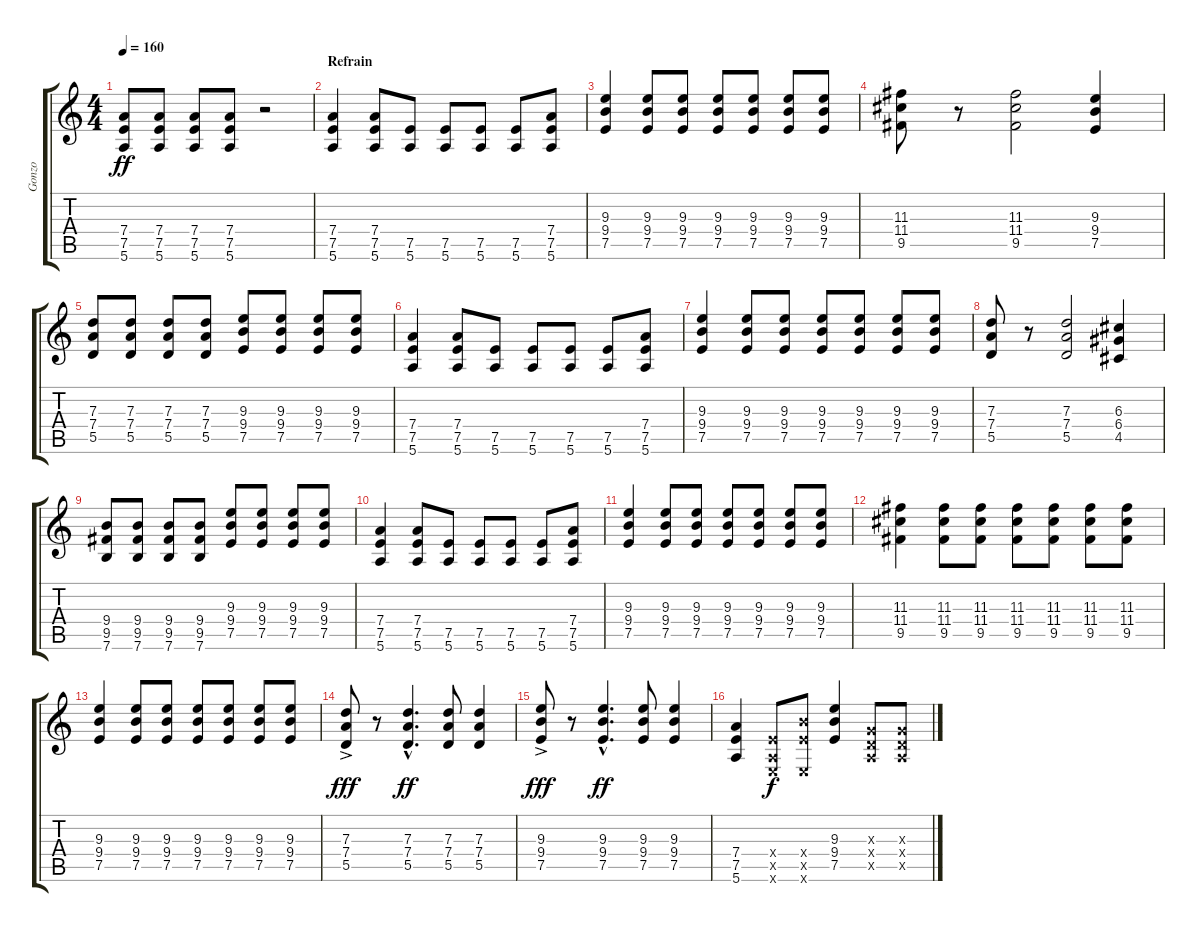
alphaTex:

\track ("Gonzo" "Gonzo") {instrument overdrivenguitar}
\staff {score tabs}
\tuning (E4 B3 G3 D3 A2 E2) {hide}
\ts (4 4)
\tempo 160
\clef g2
\ks c
(7.4 7.5 5.6).8{dy ff} (7.4 7.5 5.6).8 (7.4 7.5 5.6).8 (7.4 7.5 5.6).8 r.2 |
\section ("" "Refrain")
(7.4 7.5 5.6).4 (7.4 7.5 5.6).8 (7.5 5.6).8 (7.5 5.6).8 (7.5 5.6).8 (7.5 5.6).8 (7.4 7.5 5.6).8 |
(9.3 9.4 7.5).4 (9.3 9.4 7.5).8 (9.3 9.4 7.5).8 (9.3 9.4 7.5).8 (9.3 9.4 7.5).8 (9.3 9.4 7.5).8 (9.3 9.4 7.5).8 |
(11.3 11.4 9.5).8 r.8 (11.3 11.4 9.5).2 (9.3 9.4 7.5).4 |
(7.3 7.4 5.5).8 (7.3 7.4 5.5).8 (7.3 7.4 5.5).8 (7.3 7.4 5.5).8 (9.3 9.4 7.5).8 (9.3 9.4 7.5).8 (9.3 9.4 7.5).8 (9.3 9.4 7.5).8 |
(7.4 7.5 5.6).4 (7.4 7.5 5.6).8 (7.5 5.6).8 (7.5 5.6).8 (7.5 5.6).8 (7.5 5.6).8 (7.4 7.5 5.6).8 |
(9.3 9.4 7.5).4 (9.3 9.4 7.5).8 (9.3 9.4 7.5).8 (9.3 9.4 7.5).8 (9.3 9.4 7.5).8 (9.3 9.4 7.5).8 (9.3 9.4 7.5).8 |
(7.3 7.4 5.5).8 r.8 (7.3 7.4 5.5).2 (6.3 6.4 4.5).4 |
(9.4 9.5 7.6).8 (9.4 9.5 7.6).8 (9.4 9.5 7.6).8 (9.4 9.5 7.6).8 (9.3 9.4 7.5).8 (9.3 9.4 7.5).8 (9.3 9.4 7.5).8 (9.3 9.4 7.5).8 |
(7.4 7.5 5.6).4 (7.4 7.5 5.6).8 (7.5 5.6).8 (7.5 5.6).8 (7.5 5.6).8 (7.5 5.6).8 (7.4 7.5 5.6).8 |
(9.3 9.4 7.5).4 (9.3 9.4 7.5).8 (9.3 9.4 7.5).8 (9.3 9.4 7.5).8 (9.3 9.4 7.5).8 (9.3 9.4 7.5).8 (9.3 9.4 7.5).8 |
(11.3 11.4 9.5).4 (11.3 11.4 9.5).8 (11.3 11.4 9.5).8 (11.3 11.4 9.5).8 (11.3 11.4 9.5).8 (11.3 11.4 9.5).8 (11.3 11.4 9.5).8 |
(9.3 9.4 7.5).4 (9.3 9.4 7.5).8 (9.3 9.4 7.5).8 (9.3 9.4 7.5).8 (9.3 9.4 7.5).8 (9.3 9.4 7.5).8 (9.3 9.4 7.5).8 |
(7.3{ac} 7.4{ac} 5.5{ac}).8{dy fff} r.8 (7.3{hac} 7.4{hac} 5.5{hac}).4{d dy ff} (7.3 7.4 5.5).8 (7.3 7.4 5.5).4 |
(9.3{ac} 9.4{ac} 7.5{ac}).8{dy fff} r.8 (9.3{hac} 9.4{hac} 7.5{hac}).4{d dy ff} (9.3 9.4 7.5).8 (9.3 9.4 7.5).4 |
(7.4 7.5 5.6).4 (2.4{x} 0.5{x} 0.6{x}).8{dy f} (9.4{x} 7.5{x} 0.6{x}).8 (9.3 9.4 7.5).4 (0.3{x} 0.4{x} 0.5{x}).8 (0.3{x} 0.4{x} 0.5{x}).8
